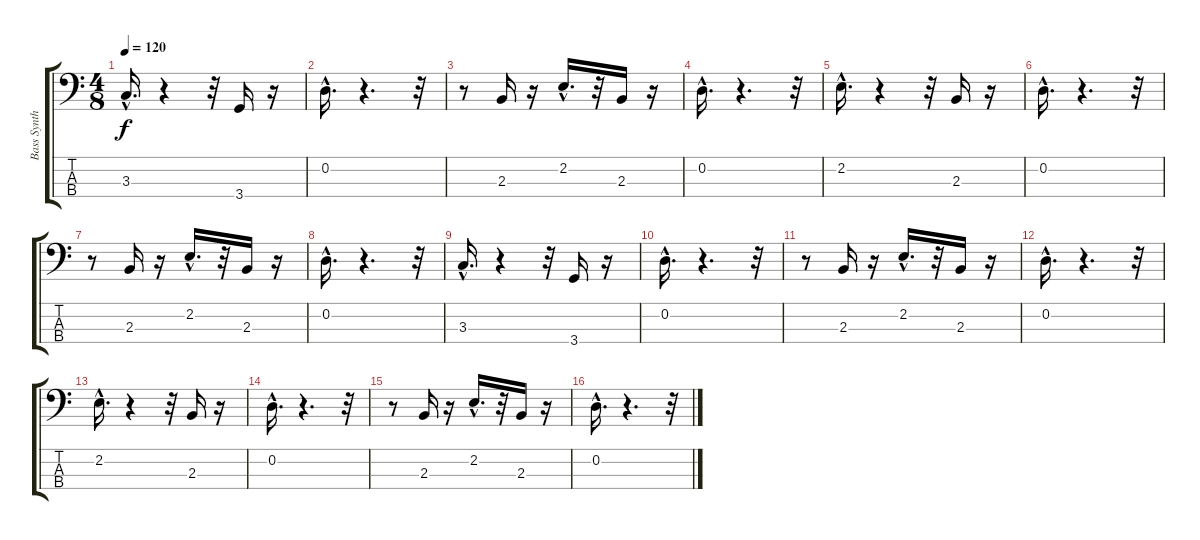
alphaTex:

\track ("Bass Synth." "Bass Synth") {instrument synthbass1}
\staff {score tabs}
\tuning (G2 D2 A1 E1) {hide}
\ts (4 8)
\tempo 120
\clef f4
\ks c
3.3{hac}.16{d dy f} r.4 r.32 3.4.16 r.16 |
0.2{hac}.16{d} r.4{d} r.32 |
r.8 2.3.16 r.16 2.2{hac}.16{d} r.32 2.3.16 r.16 |
0.2{hac}.16{d} r.4{d} r.32 |
2.2{hac}.16{d} r.4 r.32 2.3.16 r.16 |
0.2{hac}.16{d} r.4{d} r.32 |
r.8 2.3.16 r.16 2.2{hac}.16{d} r.32 2.3.16 r.16 |
0.2{hac}.16{d} r.4{d} r.32 |
3.3{hac}.16{d} r.4 r.32 3.4.16 r.16 |
0.2{hac}.16{d} r.4{d} r.32 |
r.8 2.3.16 r.16 2.2{hac}.16{d} r.32 2.3.16 r.16 |
0.2{hac}.16{d} r.4{d} r.32 |
2.2{hac}.16{d} r.4 r.32 2.3.16 r.16 |
0.2{hac}.16{d} r.4{d} r.32 |
r.8 2.3.16 r.16 2.2{hac}.16{d} r.32 2.3.16 r.16 |
0.2{hac}.16{d} r.4{d} r.32
